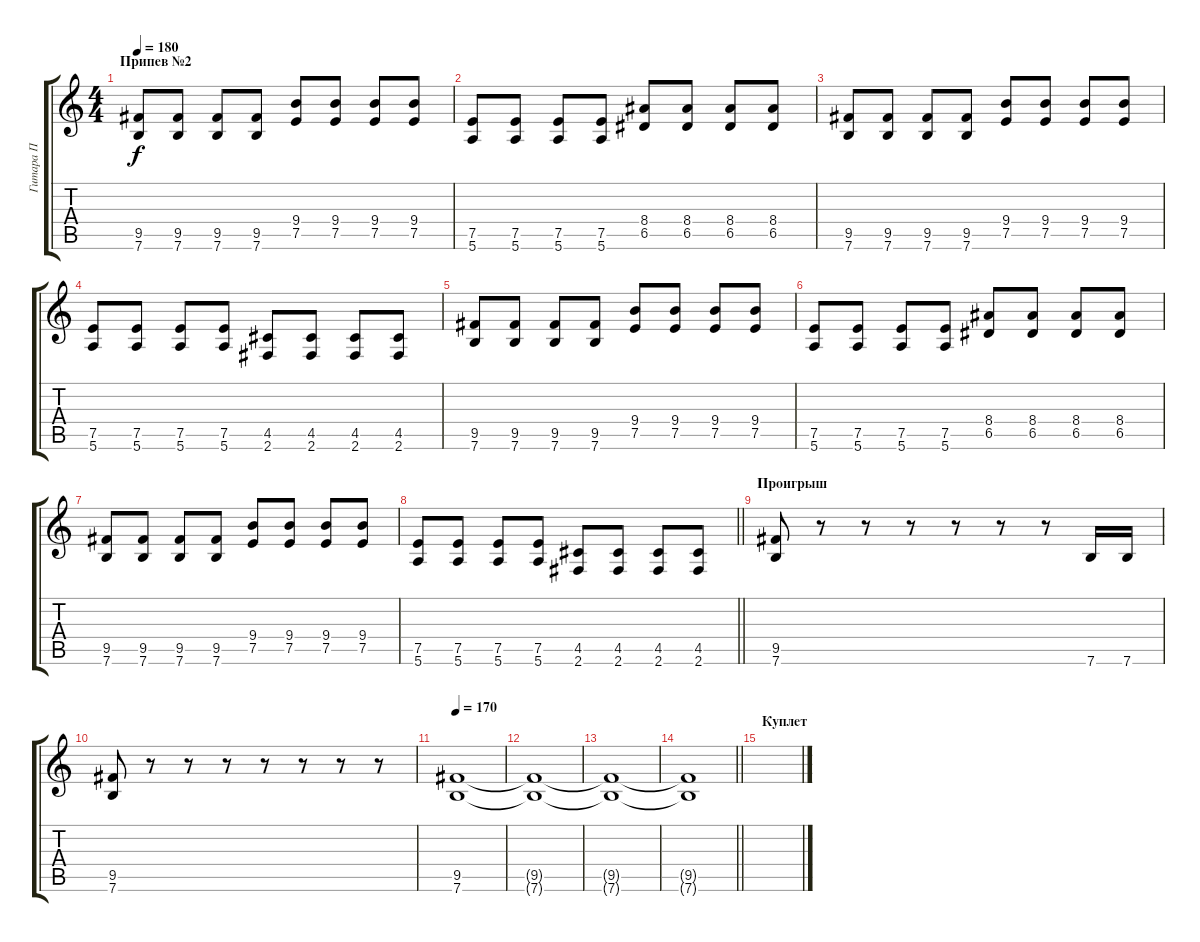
\track ("Гитара П" "Гитара П") {instrument overdrivenguitar}
\staff {score tabs}
\tuning (E4 B3 G3 D3 A2 E2) {hide}
\ts (4 4)
\section ("" "Припев №2")
\tempo 180
\clef g2
\ks c
(9.5 7.6).8{dy f} (9.5 7.6).8 (9.5 7.6).8 (9.5 7.6).8 (9.4 7.5).8 (9.4 7.5).8 (9.4 7.5).8 (9.4 7.5).8 |
(7.5 5.6).8 (7.5 5.6).8 (7.5 5.6).8 (7.5 5.6).8 (8.4 6.5).8 (8.4 6.5).8 (8.4 6.5).8 (8.4 6.5).8 |
(9.5 7.6).8 (9.5 7.6).8 (9.5 7.6).8 (9.5 7.6).8 (9.4 7.5).8 (9.4 7.5).8 (9.4 7.5).8 (9.4 7.5).8 |
(7.5 5.6).8 (7.5 5.6).8 (7.5 5.6).8 (7.5 5.6).8 (4.5 2.6).8 (4.5 2.6).8 (4.5 2.6).8 (4.5 2.6).8 |
(9.5 7.6).8 (9.5 7.6).8 (9.5 7.6).8 (9.5 7.6).8 (9.4 7.5).8 (9.4 7.5).8 (9.4 7.5).8 (9.4 7.5).8 |
(7.5 5.6).8 (7.5 5.6).8 (7.5 5.6).8 (7.5 5.6).8 (8.4 6.5).8 (8.4 6.5).8 (8.4 6.5).8 (8.4 6.5).8 |
(9.5 7.6).8 (9.5 7.6).8 (9.5 7.6).8 (9.5 7.6).8 (9.4 7.5).8 (9.4 7.5).8 (9.4 7.5).8 (9.4 7.5).8 |
\barLineRight lightlight
(7.5 5.6).8 (7.5 5.6).8 (7.5 5.6).8 (7.5 5.6).8 (4.5 2.6).8 (4.5 2.6).8 (4.5 2.6).8 (4.5 2.6).8 |
\section ("" "Проигрыш")
(9.5 7.6).8 r.8 r.8 r.8 r.8 r.8 r.8 7.6.16 7.6.16 |
(9.5 7.6).8 r.8 r.8 r.8 r.8 r.8 r.8 r.8 |
\tempo 170
(9.5 7.6).1 |
(9.5{t} 7.6{t}).1 |
(9.5{t} 7.6{t}).1 |
\barLineRight lightlight
(9.5{t} 7.6{t}).1 |
\section ("" "Куплет")
